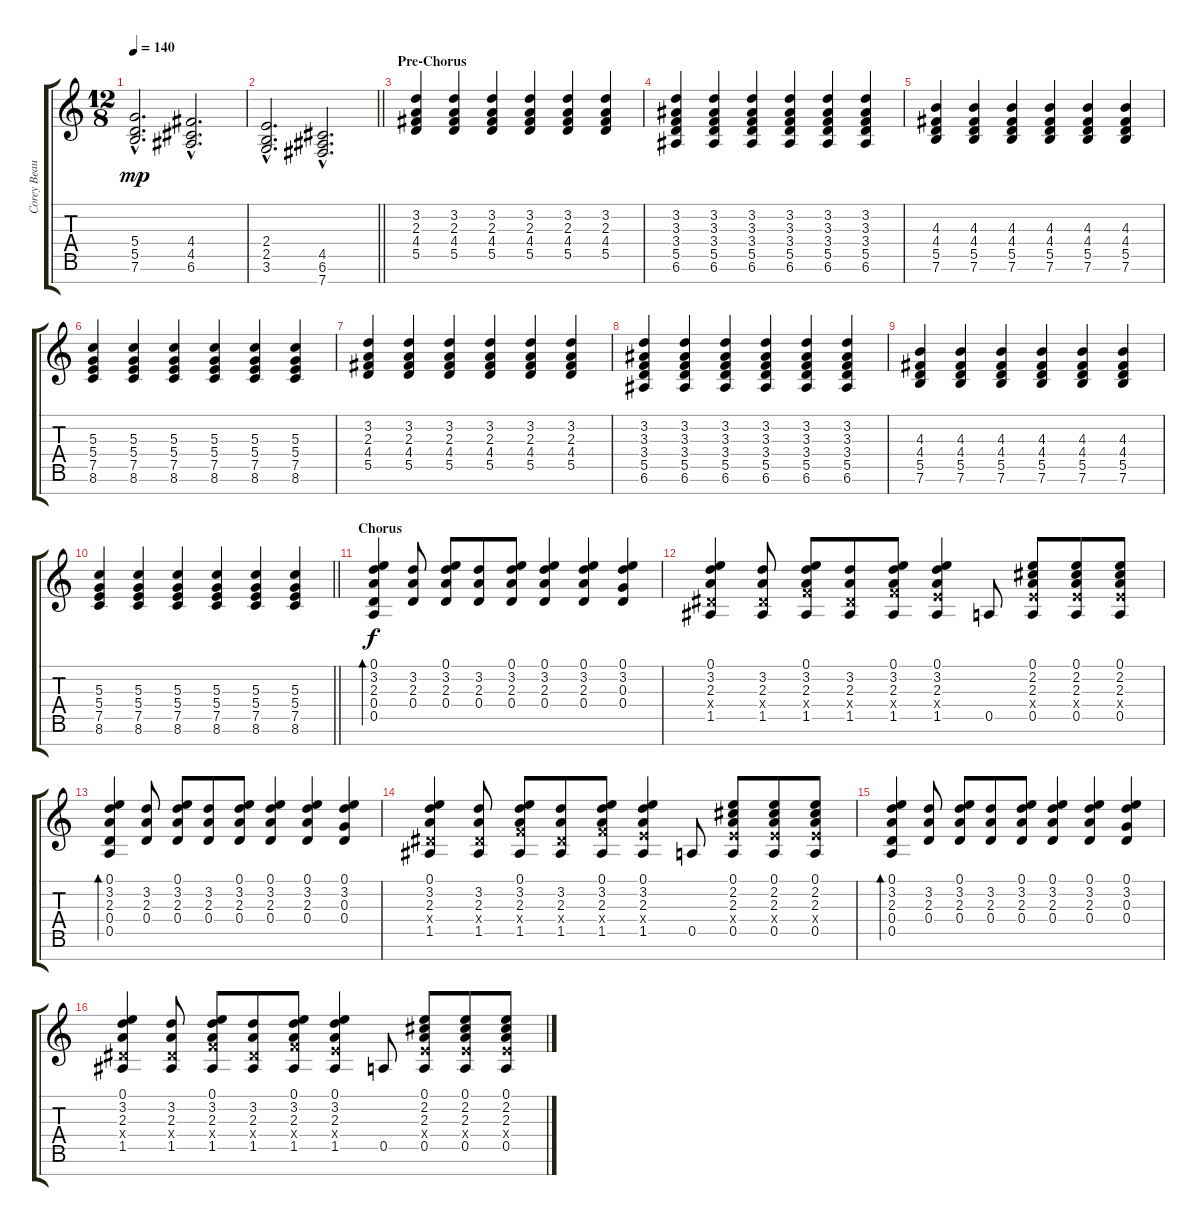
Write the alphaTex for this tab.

\track ("Corey Beaulieu" "Corey Beau") {instrument distortionguitar}
\staff {score tabs}
\tuning (E4 B3 G3 D3 A2 E2 B1) {hide}
\ts (12 8)
\tempo 140
\clef g2
\ks c
(5.4{hac} 5.5{hac} 7.6{hac}).2{d dy mp} (4.4{hac} 4.5{hac} 6.6{hac}).2{d} |
\barLineRight lightlight
(2.4{hac} 2.5{hac} 3.6{hac}).2{d} (4.5{hac} 6.6{hac} 7.7{hac}).2{d} |
\section ("" "Pre-Chorus")
(3.2 2.3 4.4 5.5).4 (3.2 2.3 4.4 5.5).4 (3.2 2.3 4.4 5.5).4 (3.2 2.3 4.4 5.5).4 (3.2 2.3 4.4 5.5).4 (3.2 2.3 4.4 5.5).4 |
(3.2 3.3 3.4 5.5 6.6).4 (3.2 3.3 3.4 5.5 6.6).4 (3.2 3.3 3.4 5.5 6.6).4 (3.2 3.3 3.4 5.5 6.6).4 (3.2 3.3 3.4 5.5 6.6).4 (3.2 3.3 3.4 5.5 6.6).4 |
(4.3 4.4 5.5 7.6).4 (4.3 4.4 5.5 7.6).4 (4.3 4.4 5.5 7.6).4 (4.3 4.4 5.5 7.6).4 (4.3 4.4 5.5 7.6).4 (4.3 4.4 5.5 7.6).4 |
(5.3 5.4 7.5 8.6).4 (5.3 5.4 7.5 8.6).4 (5.3 5.4 7.5 8.6).4 (5.3 5.4 7.5 8.6).4 (5.3 5.4 7.5 8.6).4 (5.3 5.4 7.5 8.6).4 |
(3.2 2.3 4.4 5.5).4 (3.2 2.3 4.4 5.5).4 (3.2 2.3 4.4 5.5).4 (3.2 2.3 4.4 5.5).4 (3.2 2.3 4.4 5.5).4 (3.2 2.3 4.4 5.5).4 |
(3.2 3.3 3.4 5.5 6.6).4 (3.2 3.3 3.4 5.5 6.6).4 (3.2 3.3 3.4 5.5 6.6).4 (3.2 3.3 3.4 5.5 6.6).4 (3.2 3.3 3.4 5.5 6.6).4 (3.2 3.3 3.4 5.5 6.6).4 |
(4.3 4.4 5.5 7.6).4 (4.3 4.4 5.5 7.6).4 (4.3 4.4 5.5 7.6).4 (4.3 4.4 5.5 7.6).4 (4.3 4.4 5.5 7.6).4 (4.3 4.4 5.5 7.6).4 |
\barLineRight lightlight
(5.3 5.4 7.5 8.6).4 (5.3 5.4 7.5 8.6).4 (5.3 5.4 7.5 8.6).4 (5.3 5.4 7.5 8.6).4 (5.3 5.4 7.5 8.6).4 (5.3 5.4 7.5 8.6).4 |
\section ("" "Chorus")
(0.1 3.2 2.3 0.4 0.5).4{bd 30 dy f} (3.2 2.3 0.4).8 (0.1 3.2 2.3 0.4).8 (3.2 2.3 0.4).8 (0.1 3.2 2.3 0.4).8 (0.1 3.2 2.3 0.4).4 (0.1 3.2 2.3 0.4).4 (0.1 3.2 0.3 0.4).4 |
(0.1 3.2 2.3 1.4{x} 1.5).4 (3.2 2.3 1.4{x} 1.5).8 (0.1 3.2 2.3 3.4{x} 1.5).8 (3.2 2.3 1.4{x} 1.5).8 (0.1 3.2 2.3 3.4{x} 1.5).8 (0.1 3.2 2.3 2.4{x} 1.5).4 0.5.8 (0.1 2.2 2.3 2.4{x} 0.5).8 (0.1 2.2 2.3 2.4{x} 0.5).8 (0.1 2.2 2.3 2.4{x} 0.5).8 |
(0.1 3.2 2.3 0.4 0.5).4{bd 30} (3.2 2.3 0.4).8 (0.1 3.2 2.3 0.4).8 (3.2 2.3 0.4).8 (0.1 3.2 2.3 0.4).8 (0.1 3.2 2.3 0.4).4 (0.1 3.2 2.3 0.4).4 (0.1 3.2 0.3 0.4).4 |
(0.1 3.2 2.3 1.4{x} 1.5).4 (3.2 2.3 1.4{x} 1.5).8 (0.1 3.2 2.3 3.4{x} 1.5).8 (3.2 2.3 1.4{x} 1.5).8 (0.1 3.2 2.3 3.4{x} 1.5).8 (0.1 3.2 2.3 2.4{x} 1.5).4 0.5.8 (0.1 2.2 2.3 2.4{x} 0.5).8 (0.1 2.2 2.3 2.4{x} 0.5).8 (0.1 2.2 2.3 2.4{x} 0.5).8 |
(0.1 3.2 2.3 0.4 0.5).4{bd 30} (3.2 2.3 0.4).8 (0.1 3.2 2.3 0.4).8 (3.2 2.3 0.4).8 (0.1 3.2 2.3 0.4).8 (0.1 3.2 2.3 0.4).4 (0.1 3.2 2.3 0.4).4 (0.1 3.2 0.3 0.4).4 |
(0.1 3.2 2.3 1.4{x} 1.5).4 (3.2 2.3 1.4{x} 1.5).8 (0.1 3.2 2.3 3.4{x} 1.5).8 (3.2 2.3 1.4{x} 1.5).8 (0.1 3.2 2.3 3.4{x} 1.5).8 (0.1 3.2 2.3 2.4{x} 1.5).4 0.5.8 (0.1 2.2 2.3 2.4{x} 0.5).8 (0.1 2.2 2.3 2.4{x} 0.5).8 (0.1 2.2 2.3 2.4{x} 0.5).8
